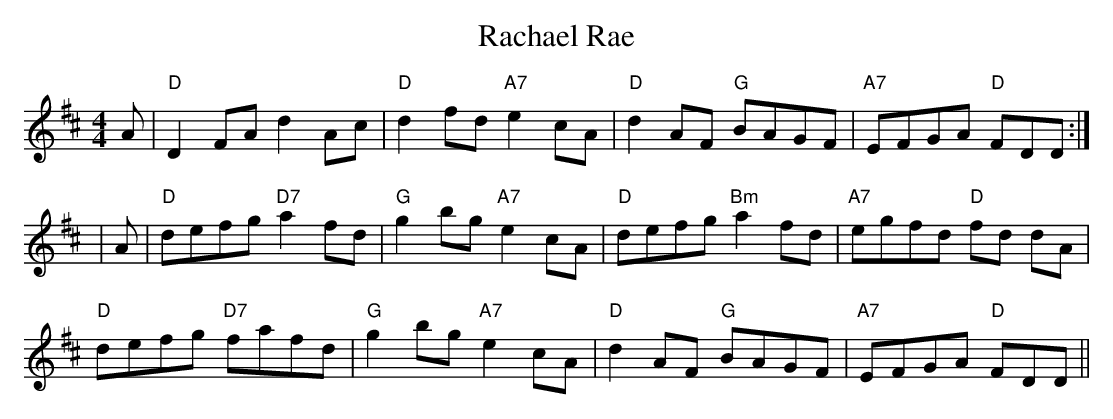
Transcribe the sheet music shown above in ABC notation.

X:1
T:Rachael Rae
M:4/4
L:1/8
K:D
A|"D"D2 FA d2 Ac|"D"d2 fd "A7"e2 cA|"D"d2 AF "G"BAGF|"A7"EFGA "D"FDD:|!
|A|"D"defg "D7"a2fd|"G"g2 bg "A7"e2 cA|"D"defg "Bm"a2 fd|"A7"egfd "D"fd
dA|!
"D"defg "D7"fafd|"G"g2 bg "A7"e2 cA|"D"d2 AF "G"BAGF|"A7"EFGA "D"FDD||
